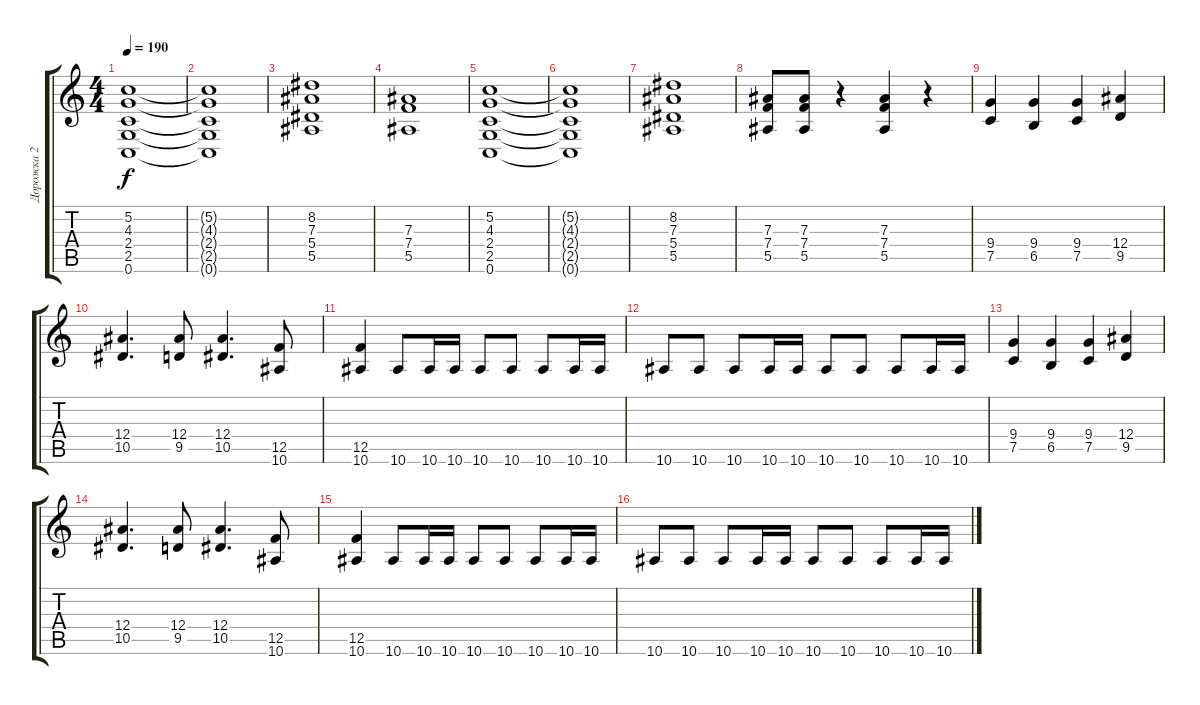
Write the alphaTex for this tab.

\track ("Дорожка 2" "Дорожка 2") {instrument distortionguitar}
\staff {score tabs}
\tuning (C4 G3 Eb3 Bb2 F2 C2) {hide}
\ts (4 4)
\tempo 190
\clef g2
\ks c
(5.2 4.3 2.4 2.5 0.6).1{dy f} |
(5.2{t} 4.3{t} 2.4{t} 2.5{t} 0.6{t}).1 |
(8.2 7.3 5.4 5.5).1 |
(7.3 7.4 5.5).1 |
(5.2 4.3 2.4 2.5 0.6).1 |
(5.2{t} 4.3{t} 2.4{t} 2.5{t} 0.6{t}).1 |
(8.2 7.3 5.4 5.5).1 |
(7.3 7.4 5.5).8 (7.3 7.4 5.5).8 r.4 (7.3 7.4 5.5).4 r.4 |
(9.4 7.5).4 (9.4 6.5).4 (9.4 7.5).4 (12.4 9.5).4 |
(12.4 10.5).4{d} (12.4 9.5).8 (12.4 10.5).4{d} (12.5 10.6).8 |
(12.5 10.6).4 10.6.8 10.6.16 10.6.16 10.6.8 10.6.8 10.6.8 10.6.16 10.6.16 |
10.6.8 10.6.8 10.6.8 10.6.16 10.6.16 10.6.8 10.6.8 10.6.8 10.6.16 10.6.16 |
(9.4 7.5).4 (9.4 6.5).4 (9.4 7.5).4 (12.4 9.5).4 |
(12.4 10.5).4{d} (12.4 9.5).8 (12.4 10.5).4{d} (12.5 10.6).8 |
(12.5 10.6).4 10.6.8 10.6.16 10.6.16 10.6.8 10.6.8 10.6.8 10.6.16 10.6.16 |
10.6.8 10.6.8 10.6.8 10.6.16 10.6.16 10.6.8 10.6.8 10.6.8 10.6.16 10.6.16
